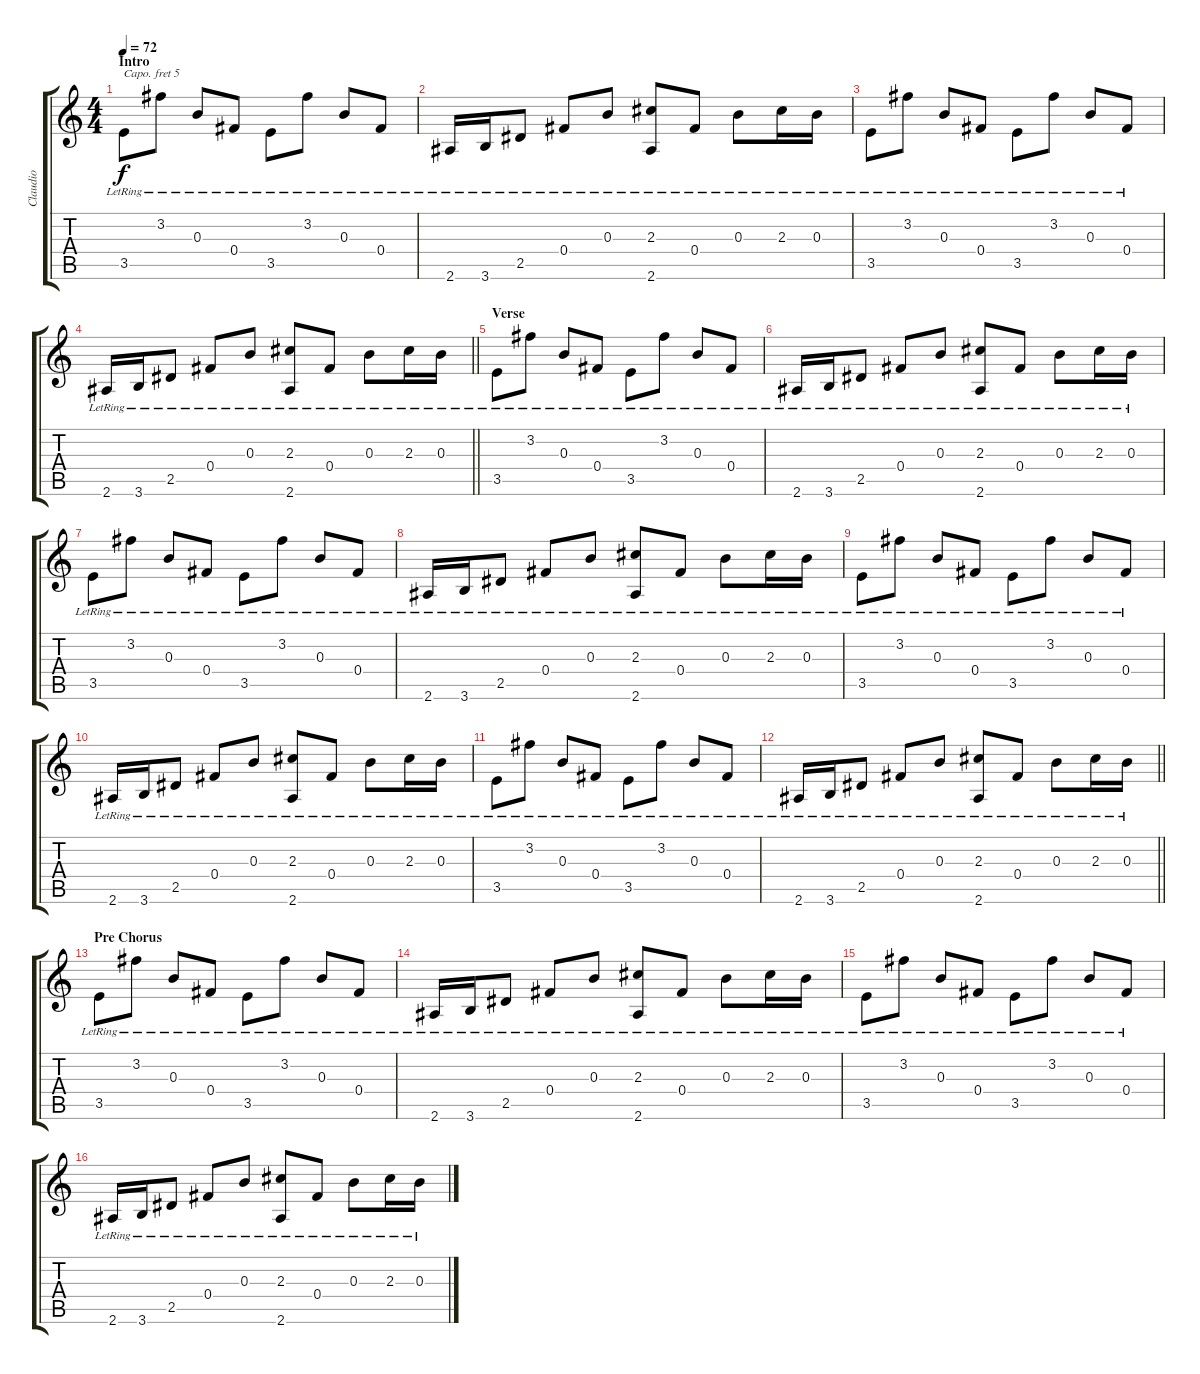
\track ("Claudio" "Claudio") {instrument acousticguitarnylon}
\staff {score tabs}
\capo 5
\tuning (Eb4 Bb3 Gb3 Db3 Ab2 Eb2) {hide}
\ts (4 4)
\section ("" "Intro")
\tempo 72
\clef g2
\ks c
3.5{lr}.8{dy f instrument acousticguitarnylon} 3.2{lr}.8 0.3{lr}.8 0.4{lr}.8 3.5{lr}.8 3.2{lr}.8 0.3{lr}.8 0.4{lr}.8 |
2.6{lr}.16 3.6{lr}.16 2.5{lr}.8 0.4{lr}.8 0.3{lr}.8 (2.3{lr} 2.6{lr}).8 0.4{lr}.8 0.3{lr}.8 2.3{lr}.16 0.3{lr}.16 |
3.5{lr}.8 3.2{lr}.8 0.3{lr}.8 0.4{lr}.8 3.5{lr}.8 3.2{lr}.8 0.3{lr}.8 0.4{lr}.8 |
\barLineRight lightlight
2.6{lr}.16 3.6{lr}.16 2.5{lr}.8 0.4{lr}.8 0.3{lr}.8 (2.3{lr} 2.6{lr}).8 0.4{lr}.8 0.3{lr}.8 2.3{lr}.16 0.3{lr}.16 |
\section ("" "Verse")
3.5{lr}.8 3.2{lr}.8 0.3{lr}.8 0.4{lr}.8 3.5{lr}.8 3.2{lr}.8 0.3{lr}.8 0.4{lr}.8 |
2.6{lr}.16 3.6{lr}.16 2.5{lr}.8 0.4{lr}.8 0.3{lr}.8 (2.3{lr} 2.6{lr}).8 0.4{lr}.8 0.3{lr}.8 2.3{lr}.16 0.3{lr}.16 |
3.5{lr}.8 3.2{lr}.8 0.3{lr}.8 0.4{lr}.8 3.5{lr}.8 3.2{lr}.8 0.3{lr}.8 0.4{lr}.8 |
2.6{lr}.16 3.6{lr}.16 2.5{lr}.8 0.4{lr}.8 0.3{lr}.8 (2.3{lr} 2.6{lr}).8 0.4{lr}.8 0.3{lr}.8 2.3{lr}.16 0.3{lr}.16 |
3.5{lr}.8 3.2{lr}.8 0.3{lr}.8 0.4{lr}.8 3.5{lr}.8 3.2{lr}.8 0.3{lr}.8 0.4{lr}.8 |
2.6{lr}.16 3.6{lr}.16 2.5{lr}.8 0.4{lr}.8 0.3{lr}.8 (2.3{lr} 2.6{lr}).8 0.4{lr}.8 0.3{lr}.8 2.3{lr}.16 0.3{lr}.16 |
3.5{lr}.8 3.2{lr}.8 0.3{lr}.8 0.4{lr}.8 3.5{lr}.8 3.2{lr}.8 0.3{lr}.8 0.4{lr}.8 |
\barLineRight lightlight
2.6{lr}.16 3.6{lr}.16 2.5{lr}.8 0.4{lr}.8 0.3{lr}.8 (2.3{lr} 2.6{lr}).8 0.4{lr}.8 0.3{lr}.8 2.3{lr}.16 0.3{lr}.16 |
\section ("" "Pre Chorus")
3.5{lr}.8 3.2{lr}.8 0.3{lr}.8 0.4{lr}.8 3.5{lr}.8 3.2{lr}.8 0.3{lr}.8 0.4{lr}.8 |
2.6{lr}.16 3.6{lr}.16 2.5{lr}.8 0.4{lr}.8 0.3{lr}.8 (2.3{lr} 2.6{lr}).8 0.4{lr}.8 0.3{lr}.8 2.3{lr}.16 0.3{lr}.16 |
3.5{lr}.8 3.2{lr}.8 0.3{lr}.8 0.4{lr}.8 3.5{lr}.8 3.2{lr}.8 0.3{lr}.8 0.4{lr}.8 |
2.6{lr}.16 3.6{lr}.16 2.5{lr}.8 0.4{lr}.8 0.3{lr}.8 (2.3{lr} 2.6{lr}).8 0.4{lr}.8 0.3{lr}.8 2.3{lr}.16 0.3{lr}.16
